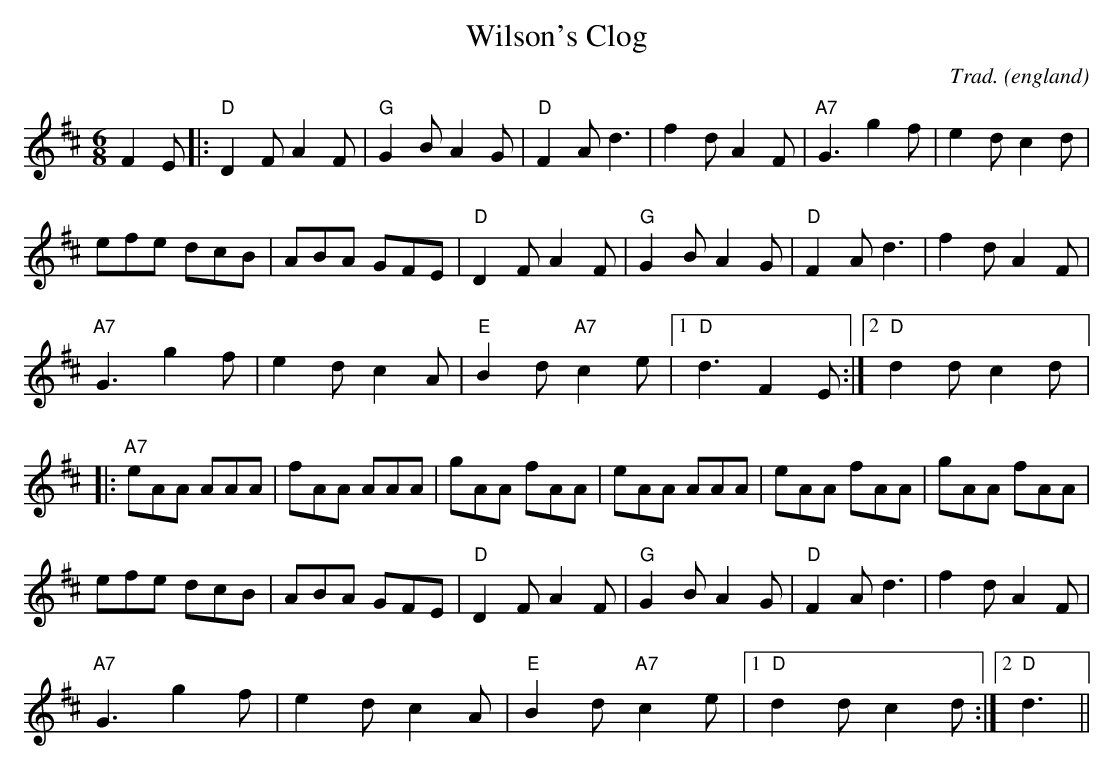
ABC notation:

X:1
T:Wilson's Clog
O:england
M:6/8
L:1/8
C:Trad.
K:D
F2E|:"D"D2FA2F|"G"G2BA2G|"D"F2Ad3|f2dA2F|"A7"G3g2f|e2dc2d|
efe dcB|ABA GFE|"D"D2FA2F|"G"G2BA2G|"D"F2Ad3|f2dA2F|
"A7"G3g2f|e2dc2A|"E"B2d"A7"c2e|1"D"d3F2E:|2"D"d2dc2d|:
"A7"eAA AAA|fAA AAA|gAA fAA|eAA AAA|eAA fAA|gAA fAA|
efe dcB|ABA GFE|"D"D2FA2F|"G"G2BA2G|"D"F2Ad3|f2dA2F|
"A7"G3g2f|e2dc2A|"E"B2d"A7"c2e|1"D"d2dc2d:|2"D"d3||
